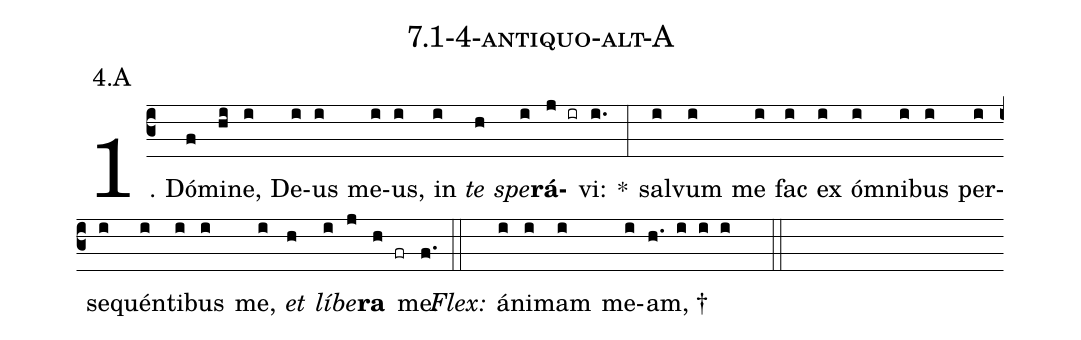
name: 7.1-4-antiquo-alt-A;
annotation: 4.A;
%%
(c3)1. Dó(f)mi(hi)ne,(i) De(i)us(i) me(i)us,(i) in(i) <i>te</i>(h) <i>spe</i>(i)<b>rá</b>(j ir)vi:(i.) *(:) sal(i)vum(i) me(i) fac(i) ex(i) óm(i)ni(i)bus(i) per(i)se(i)quén(i)ti(i)bus(i) me,(i) <i>et</i>(h) <i>lí</i>(i)<i>be</i>(j)<b>ra</b>(h fr) me.(f.) (::)
<i>Flex:</i>()  á(i)ni(i)mam(i) me(i)am, †(h. i i i  ::)
